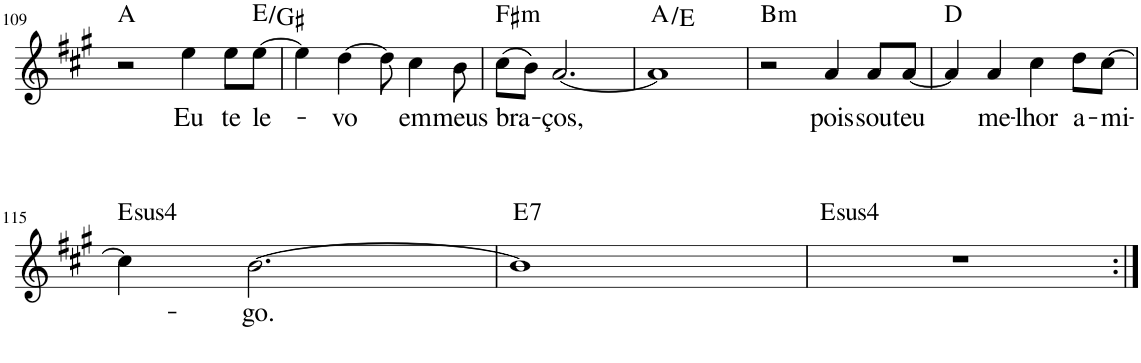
**kern	**text	**harte
*part1	*part1	*part1
*staff1	*staff1	*
*I"Voz	*	*
*I'Vo.	*	*
!!LO:PB:g=z
*clefG2	*	*
*k[f#c#g#]	*	*
*M2/2	*	*
*met(c|)	*	*
=109	=109	=109
2r	.	A:maj
!	!LO:LY:b	!
4ee\	Eu	.
!	!LO:LY:b	!
8ee\L	te	.
!	!LO:LY:b	!
[8ee\J	le-	E:maj/3
=110	=110	=110
4ee\]	.	.
!	!LO:LY:b	!
[4dd\	-vo	.
8dd\]	.	.
!	!LO:LY:b	!
4cc#\	em	.
!	!LO:LY:b	!
8b\	meus	.
=111	=111	=111
!	!LO:LY:b	!LO:H:kt=m
(8cc#\L	bra-	F#:min
8b\J)	.	.
!	!LO:LY:b	!
[2.a/	-ços,	.
=112	=112	=112
1a]	.	A:maj/5
=113	=113	=113
!	!	!LO:H:kt=m
2r	.	B:min
!	!LO:LY:b	!
4a/	pois	.
!	!LO:LY:b	!
8a/L	sou	.
!	!LO:LY:b	!
[8a/J	teu	.
=114	=114	=114
4a/]	.	D:maj
!	!LO:LY:b	!
4a/	me-	.
!	!LO:LY:b	!
4cc#\	-lhor	.
!	!LO:LY:b	!
8dd\L	a-	.
!	!LO:LY:b	!
[8cc#\J	-mi-	.
!!LO:LB:g=z
=115	=115	=115
!	!	!LO:H:kt=4
4cc#\]	.	E:sus4
!	!LO:LY:b	!
[2.b\	-go.	.
=116	=116	=116
!	!	!LO:H:kt=7
1b]	.	E:7
=117	=117	=117
!	!	!LO:H:kt=4
1r	.	E:sus4
=:|!	=:|!	=:|!
*-	*-	*-
